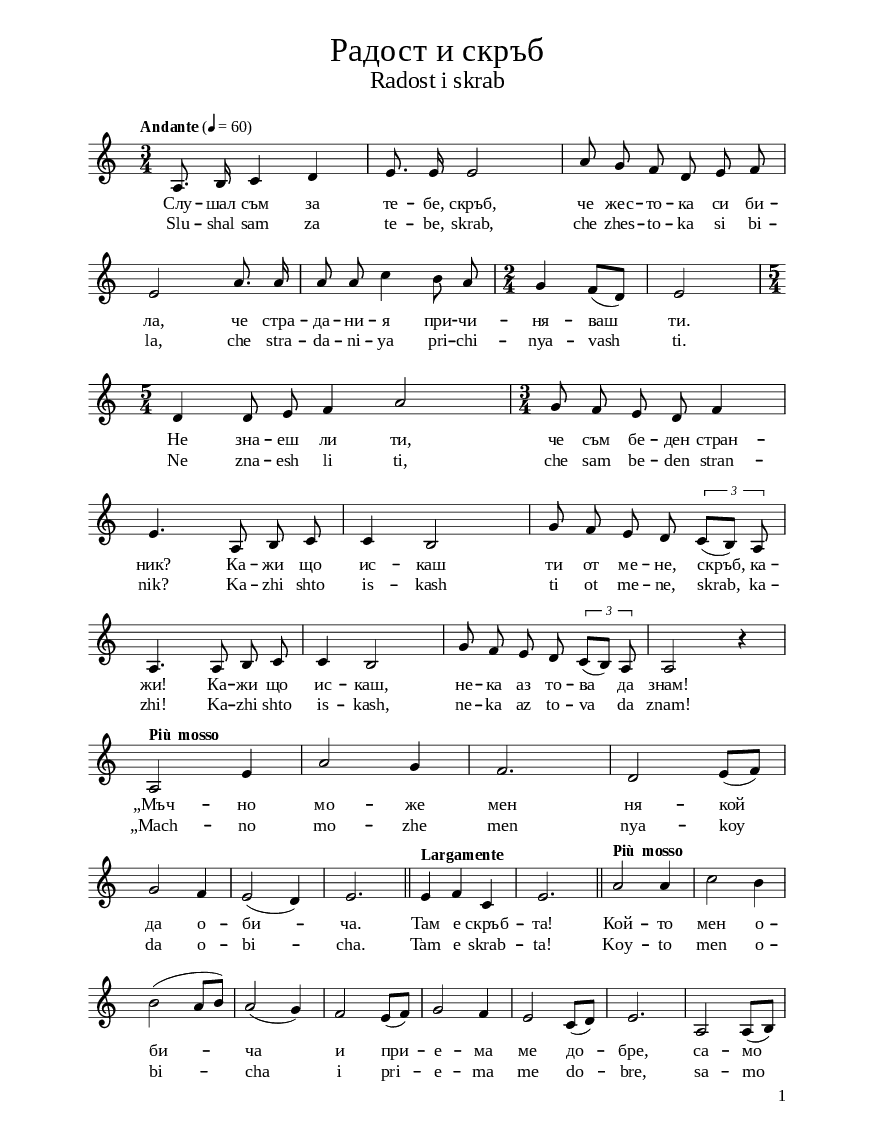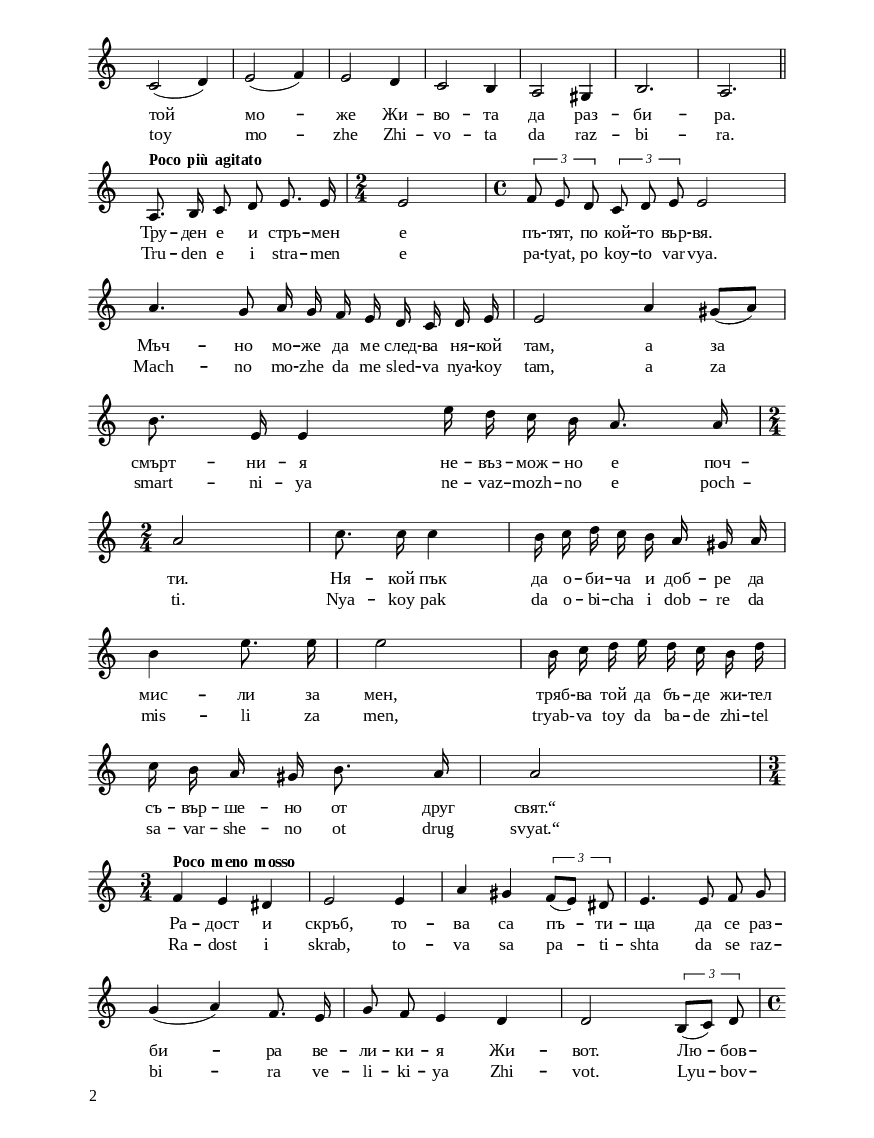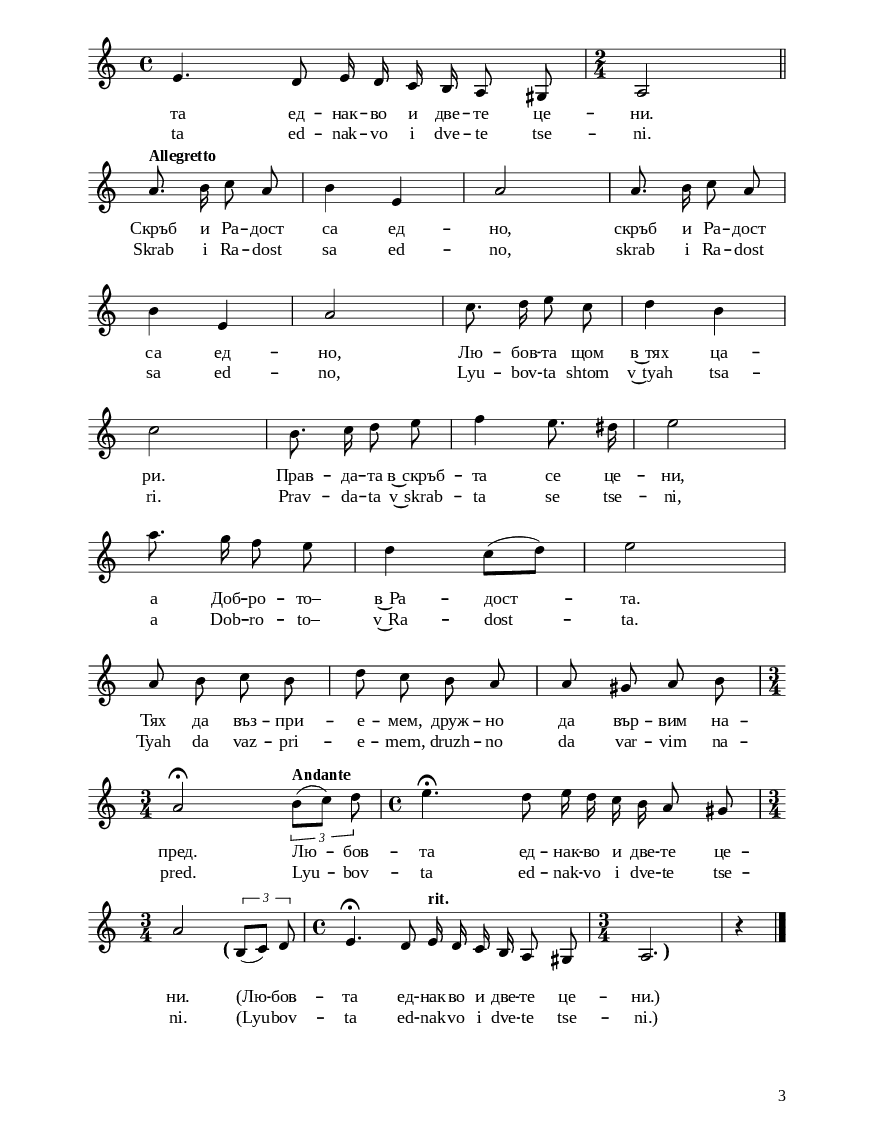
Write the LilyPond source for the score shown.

\version "2.24.0"

\include "include/globals.ily"

\bookpart {
  \include "include/bookpart-paper.ily"
  \score {
    \include "include/score-layout.ily"

    \new Voice \relative c' {
      \clef treble
      \key c \major
      \time 3/4
      \tempoFunc "Andante" 4 "60"
      \autoBeamOff
      a8.  b16  c4  d4 | % 2
      e8.  e16  e2 | % 3
      a8  g8  f8  d8  e8
      f8 | \break % 4
      e2  a8.  a16  | % 5
      a8  a8  c4  b8  a8 | % 6
      \time 2/4  | % 6
      g4  f8 [(  d8 )] | % 7
      e2 | % 8
      \time 5/4 \break  | % 8
      d4  d8  e8  f4  a2 | % 9
      \time 3/4  | % 9
      g8  f8  e8  d8  f4 \break |
      e4.  a,8  b8  c8 | % 11
      c4  b2  | % 12
      g'8  f8  e8  d8
      \tuplet 3/2 { c8 ( [  b8 )]  a8  }
      | \break % 13
      a4.  a8  b8  c8 | % 14
      c4  b2  | % 15
      g'8  f8  e8  d8
      \tuplet 3/2 { c8 ( [  b8] ) a8 }
      | % 16
      a2 r4 \break | % 17
      a2 ^\markup{ \bold {Più mosso} }  e'4 | % 18
      a2  g4 | % 19
      f2. |
      d2  e8 ( [  f8 ) ] \break | % 21
      g2  f4 | % 22
      e2 (  d4 ) | % 23
      e2. \bar "||"
      e4 ^\markup{ \bold {Largamente} }  f4  c4 | % 25
      e2. \bar "||"
      a2 ^\markup{ \bold {Più mosso} }  a4 | % 27
      c2  b4 \break | % 28
      b2 (  a8 [  b8 ) ] | % 29
      a2 (  g4 ) |
      f2  e8 ( [  f8 ) ] | % 31
      g2  f4 | % 32
      e2  c8 ( [  d8 ) ] | % 33
      e2. | % 34
      a,2  a8 ( [  b8 ) ] \break | % 35
      c2 (  d4 ) | % 36
      e2 (  f4 ) | % 37
      e2  d4 | % 38
      c2  b4 | % 39
      a2  gis4 |
      b2. | % 41
      a2. \bar "||"
      \break  | % 42
      a8. ^\markup{ \bold {Poco più agitato} }  b16
      c8  d8  e8.  e16 | % 43
      \time 2/4  | % 43
      e2 | % 44
      \time 4/4  | % 44
      \tuplet 3/2 {f8   e8  d8 }
      \tuplet 3/2 {c8  d8  e8 }
      e2  |
      a4.  g8  a16  g16  f16
      e16  d16  c16  d16  e16 | % 46
      e2  a4  gis8 ( [  a8 ) ] \break | % 47
      b8.  e,16  e4  e'16
      d16  c16  b16  a8.  a16 |\break   % 48
      \time 2/4  | % 48
      a2 | % 49
      c8.  c16  c4  |
      b16  c16  d16  c16
      b16  a16  gis16  a16 \break| % 51
      b4  e8.  e16 | % 52
      e2  | % 53
      b16  c16  d16  e16
      d16  c16  b16  d16 | \break % 54
      c16  b16  a16  gis16
      b8.  a16 | % 55
      a2 \break | % 56
      \time 3/4  | % 56
      f4 ^\markup{ \bold {Poco meno mosso} }  e4
      dis4 | % 57
      e2  e4 | % 58
      a4  gis4
      \tuplet 3/2 { f8 ( [  e8 ] )  dis8  }
      | % 59
      e4.  e8  f8  g8 | \break
      g4 (  a4 )  f8.  e16  | % 61
      g8  f8  e4  d4 | % 62
      d2
      \tuplet 3/2 { b8 ( [  c8 ) ]  d8  }
      | % 63
      \break | % 63
      \time 4/4 e4.  d8  e16  d16  c16
      b16  a8  gis8 | % 64
      \time 2/4 a2 \bar "||"  \break | % 65
      a'8. ^\markup{ \bold {Allegretto} }  b16
      c8  a8  | % 66
      b4  e,4  | % 67
      a2  | % 68
      a8.  b16  c8  a8  \break | % 69
      b4  e,4  |
      a2   | % 71
      c8.  d16  e8  c8  | % 72
      d4  b4  | \break % 73
      c2  | % 74
      b8.  c16  d8  e8  | % 75
      f4  e8.  dis16  | % 76
      e2  \break  | % 77
      a8. g16 f8 e8  | % 78
      d4 c8 ( [ d8 ) ] | % 79
      e2 |\break 
      a,8 b8 c8 b8  | % 81
      d8 c8 b8  a8  | % 82
      a8  gis8  a8 b8 | % 83
      \time 3/4  | % 83
      a2 ^\fermata
      \tuplet 3/2 { \tempo "Andante" b8 ( [ c8 ) ] d8  }
      \time 4/4  | % 84
      e4. \fermata
      d8 e16  d16 c16  b16
      a8 gis8 | \break % 85 

     \time 3/4 a2
    
     \tuplet 3/2 { 
      \once \override TextScript.extra-offset = #'(-1.8 . 3.5)
      b,8-\markup \bold \fontsize #+2 {"("} 
       ( [ c8 ) ] d8  } |
      \time 4/4   % 84
      e4. \fermata
      d8 \tempo "rit." e16  d16 c16  b16
      a8 gis8 | 
      \time 3/4
      \override TextScript.extra-offset = #'(3 . 3.0)      
      a2.-\markup \bold \fontsize #+2 {")"}
      r4 \bar "|."
    }

    \addlyrics {
      Слу -- шал съм за те -- бе, скръб,
      че жес -- то -- ка си би -- ла, че
      стра -- да -- ни -- я при -- чи -- ня
      -- ваш  ти. Не зна -- еш ли ти,
      че съм бе -- ден стран -- ник? Ка
      -- жи що ис -- каш ти от ме -- не,
      скръб, ка -- жи! Ка -- жи що
      ис -- каш, не -- ка аз то -- ва
      да знам! "„Мъч" -- но мо -- же
      мен ня -- кой  да о -- би
      -- ча. Там е скръб -- та! Кой --
      то мен о -- би  --  ча
      и при  -- е -- ма ме до  --
      бре, са -- мо той мо
      -- же Жи -- во -- та да раз -- би
      -- ра. Тру -- ден е и стръ -- мен
      е пъ -- тят, по кой -- то вър --
      вя. Мъч -- но мо -- же да ме след
      -- ва ня -- кой там, а за
      смърт -- ни -- я не -- въз -- мож --
      но е поч -- ти. Ня -- кой пък да
      о -- би -- ча и доб -- ре да мис --
      ли за мен, тряб -- ва той да бъ
      -- де жи -- тел съ -- вър -- ше -- но
      от друг "свят.“" Ра -- дост и
      скръб, то -- ва са пъ  -- ти --
      ща да се раз -- би -- ра ве --
      ли -- ки -- я Жи -- вот. Лю  --
      бов -- та ед -- нак -- во и две --
      те це -- ни. Скръб и Ра -- дост
      са ед -- но, скръб и Ра -- дост
      са ед -- но, Лю -- бов -- та щом
      в~тях ца -- ри. Прав -- да -- та
      в~скръб -- та се це -- ни, а Доб
      -- ро -- то– в~Ра -- дост  -- та.
      Тях да въз -- при -- е -- мем, друж
      -- но да вър -- вим на -- пред. Лю
      -- бов -- та ед -- нак -- во и
      две -- те це -- ни. (Лю
      -- бов -- та ед -- нак -- во и
      две -- те це -- ни.)}
      \addlyrics {
        Slu -- shal sam za te -- be, skrab,
        che zhes -- to -- ka si bi -- la, che
        stra -- da -- ni -- ya pri -- chi -- nya
        -- vash  ti. Ne zna -- esh li ti,
        che sam be -- den stran -- nik? Ka
        -- zhi shto is -- kash ti ot me -- ne,
        skrab, ka -- zhi! Ka -- zhi shto
        is -- kash, ne -- ka az to -- va
         da znam! "„Mach" -- no mo -- zhe
        men nya -- koy  da o -- bi
        -- cha. Tam e skrab -- ta! Koy --
        to men o -- bi  --  cha  
        i pri  -- e -- ma me do  --
        bre, sa -- mo  toy  mo
        -- zhe Zhi -- vo -- ta da raz -- bi
        -- ra. Tru -- den e i stra -- men
        e pa -- tyat, po koy -- to var --
        vya. Mach -- no mo -- zhe da me sled
        -- va nya -- koy tam, a za
        smart -- ni -- ya ne -- vaz -- mozh --
        no e poch -- ti. Nya -- koy pak da
        o -- bi -- cha i dob -- re da mis --
        li za men, "tryab-" -- va toy da ba
        -- de zhi -- tel sa -- var -- she -- no
        ot drug "svyat.“" Ra -- dost i
        skrab, to -- va sa pa  -- ti --
        shta da se raz -- bi -- ra ve --
        li -- ki -- ya Zhi -- vot. Lyu  --
        bov -- ta ed -- nak -- vo i dve --
        te tse -- ni. Skrab i Ra -- dost
        sa ed -- no, skrab i Ra -- dost
        sa ed -- no, Lyu -- bov -- ta shtom
        v~tyah tsa -- ri. Prav -- da -- ta
        v~skrab -- ta se tse -- ni, a Dob
        -- ro -- to– v~Ra -- dost  -- ta.
        Tyah da vaz -- pri -- e -- mem, druzh
        -- no da var -- vim na -- pred. Lyu
        -- bov -- ta ed -- nak -- vo i
        dve -- te tse -- ni. (Lyu
        -- bov -- ta ed -- nak -- vo i
        dve -- te tse -- ni.)}

        \header {
          title = \titleFunc "Радост и скръб" "Radost i skrab"
        }

        \midi{}

      } % score
 \markup \empty-two
     

      % include foreign translation(s) of the song
      \version "2.24.0"

\markup \fill-line { \fontsize #deTitleFontSize "Freude und Gram" }
\markup \null
\markup \null
\markup \fontsize #deCoupletFontSize {
  \hspace #10
  \override #`(baseline-skip . ,deCoupletBaselineSkip)
  \column {

    \line { " " Ich habe über dich, Gram, gehört,   }

    \line { " " du wärst grausam,   }

    \line { " " fügest uns Leid zu.   }

    \line { " " Weißt du nicht,  }

    \line { " " dass ich ein armer Fremder bin?   }

    \line { " " Sage mir, was du von mir willst,   }

    \line { " " sage es mir!  }
    \line { " "}

    \line { " " Schwer kann mich jemand lieben.   }

    \line { " " Dort ist der Gram!  }

    \line { " " Wer mich liebt }

    \line { " " und mich willkommen heißt,  }

    \line { " " nur der kann  }

    \line { " " das Leben verstehen.   }

    \line { " "}

    \line { " " Schwier und steil ist der Weg,   }

    \line { " " auf dem ich gehe.   }

    \line { " " Schwer kann mir dort jemand folgen   }

    \line { " " und für den Sterblichen   }
    
     \line { " " ist das fast unmöglich.  }
        \line { " "}
    
     \line { " " Wenn mich aber jemand liebt  }
   
    
     \line { " " und über mich Gutes denkt,  }

    \line { " " so sollte er ein Bürger   }

    \line { " " aus einer vollkommen anderen Welt sein.  }

    \line { " "}

    \line { " " Freude und Leid –  das sind Wege,   }

    \line { " " das große Leben zu verstehen.   }

    \line { " " Die Liebe schätzt sie beide gleich.  }

    \line { " "}

    \line { " " Gram und Freude sind eins,  }

    \line { " " Gram und Freude sind eins,  }

    \line { " " wenn Liebe in ihnen herrscht.  }

    \line { " " Die Gerechtigkeit wird im Gram geschätzt  }

    \line { " " und das Gute in der Freude.   }

    \line { " " Mögen wir sie empfangen   }

    \line { " " und gemeinsam vorwärts gehen.  }

    \line { " " Die Liebe schätzt sie beide gleich.  }

  }


}


    } % bookpart
